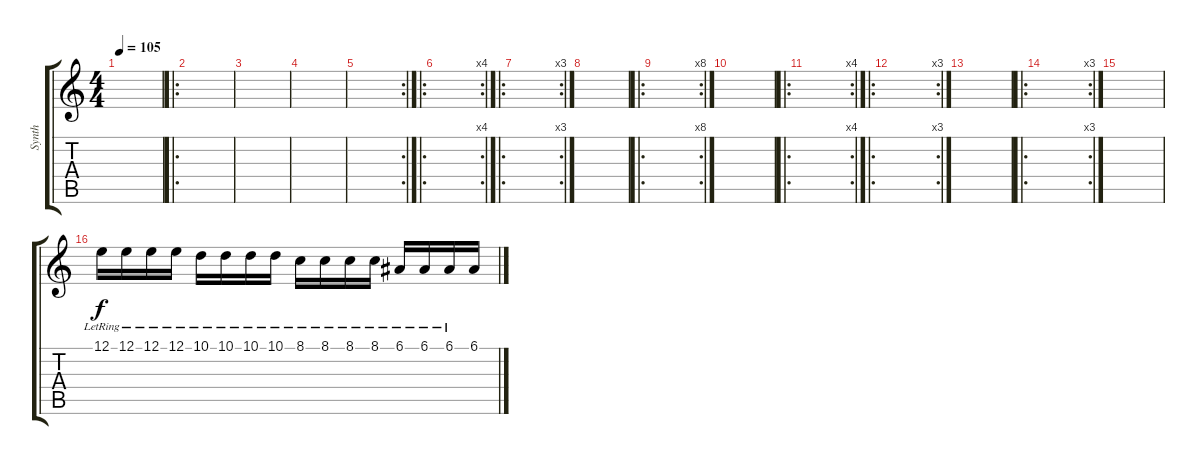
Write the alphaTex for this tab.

\track ("Synth" "Synth") {instrument applause}
\staff {score tabs}
\tuning (E4 B3 G3 D3 A2 E2) {hide}
\ts (4 4)
\tempo 105
\clef g2
\ks c
|
\ro
|
|
|
\rc 2
|
\ro
\rc 4
|
\ro
\rc 3
|
|
\ro
\rc 8
|
|
\ro
\rc 4
|
\ro
\rc 3
|
|
\ro
\rc 3
|
|
12.1{lr}.16{balance 16} 12.1{lr}.16{balance 12} 12.1{lr}.16{balance 8} 12.1{lr}.16{balance 4} 10.1{lr}.16{balance 0} 10.1{lr}.16{balance 4} 10.1{lr}.16{balance 8} 10.1{lr}.16{balance 12} 8.1{lr}.16{balance 16} 8.1{lr}.16{balance 12} 8.1{lr}.16{balance 8} 8.1{lr}.16{balance 4} 6.1{lr}.16{balance 0} 6.1{lr}.16{balance 4} 6.1{lr}.16{balance 8} 6.1.16{balance 12}
